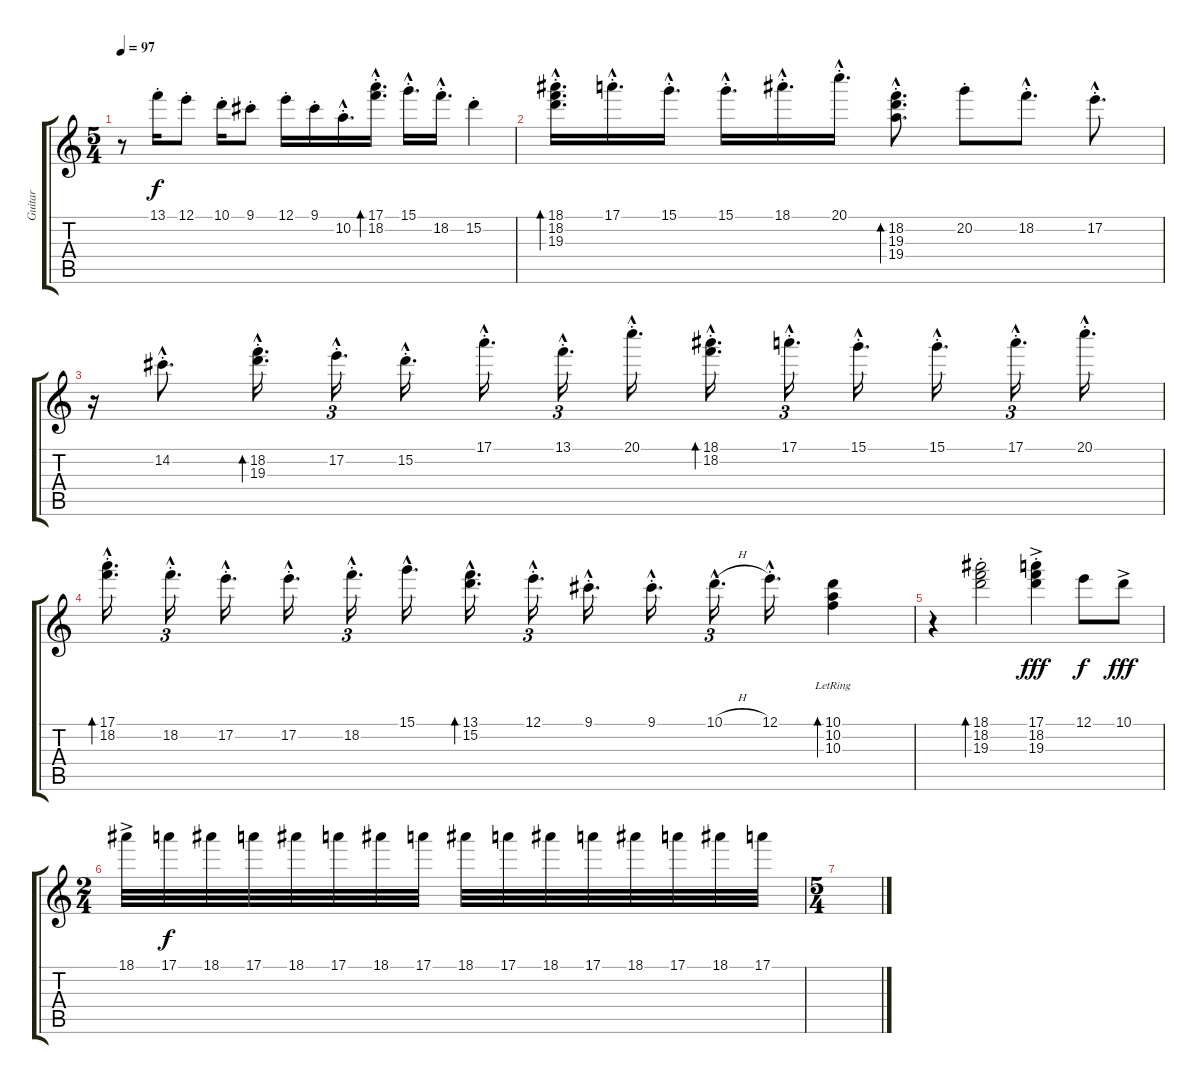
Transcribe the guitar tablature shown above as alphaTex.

\track ("Guitar" "Guitar") {instrument acousticguitarnylon}
\staff {score tabs}
\tuning (E4 B3 G3 D3 A2 E2) {hide}
\ts (5 4)
\tempo 97
\clef g2
\ks c
r.8{dy f} 13.1{st}.16 12.1{st}.8 10.1{st}.16 9.1{st}.8 12.1{st}.16 9.1{st}.16 10.2{hac st}.16{d} (17.1{st} 18.2{hac}).16{d bd 60} 15.1{hac st}.16{d} 18.2{hac st}.16{d} 15.2{st}.4 |
(18.1{hac st} 18.2{hac} 19.3{hac}).16{d bd 480} 17.1{hac st}.16{d} 15.1{hac st}.16{d} 15.1{hac st}.16{d} 18.1{hac st}.16{d} 20.1{hac st}.16{d} (18.2{hac st} 19.3{hac} 19.4{hac}).8{d bd 480} 20.2{st}.8 18.2{hac st}.8{d} 17.2{hac st}.8{d} |
r.16 14.2{hac st}.8{d} (18.2{hac st} 19.3{hac}).16{d bd 120} 17.2{hac st}.16{d tu (3 2)} 15.2{hac st}.16{d} 17.1{hac st}.16{d} 13.1{hac st}.16{d tu (3 2)} 20.1{hac st}.16{d} (18.1{hac st} 18.2{hac}).16{d bd 240} 17.1{hac st}.16{d tu (3 2)} 15.1{hac st}.16{d} 15.1{hac st}.16{d} 17.1{hac st}.16{d tu (3 2)} 20.1{hac st}.16{d} |
(17.1{hac st} 18.2{hac}).16{d bd 240} 18.2{hac st}.16{d tu (3 2)} 17.2{hac st}.16{d} 17.2{hac st}.16{d} 18.2{hac st}.16{d tu (3 2)} 15.1{hac}.16{d} (13.1{hac} 15.2{hac}).16{d bd 240} 12.1{hac st}.16{d tu (3 2)} 9.1{hac st}.16{d} 9.1{hac st}.16{d} 10.1{h hac}.16{d tu (3 2)} 12.1{hac st}.16{d} (10.1{lr} 10.2 10.3).4{bd 240} |
r.4 (18.1{st} 18.2 19.3).2{bd 240 volume 12} (17.1{ac st} 18.2 19.3).4{dy fff volume 11} 12.1.8{dy f} 10.1{ac}.8{dy fff} |
\ts (2 4)
18.1{ac}.32 17.1.32{dy f} 18.1.32 17.1.32 18.1.32 17.1.32 18.1.32 17.1.32 18.1.32 17.1.32 18.1.32 17.1.32 18.1.32 17.1.32 18.1.32 17.1.32 |
\ts (5 4)
